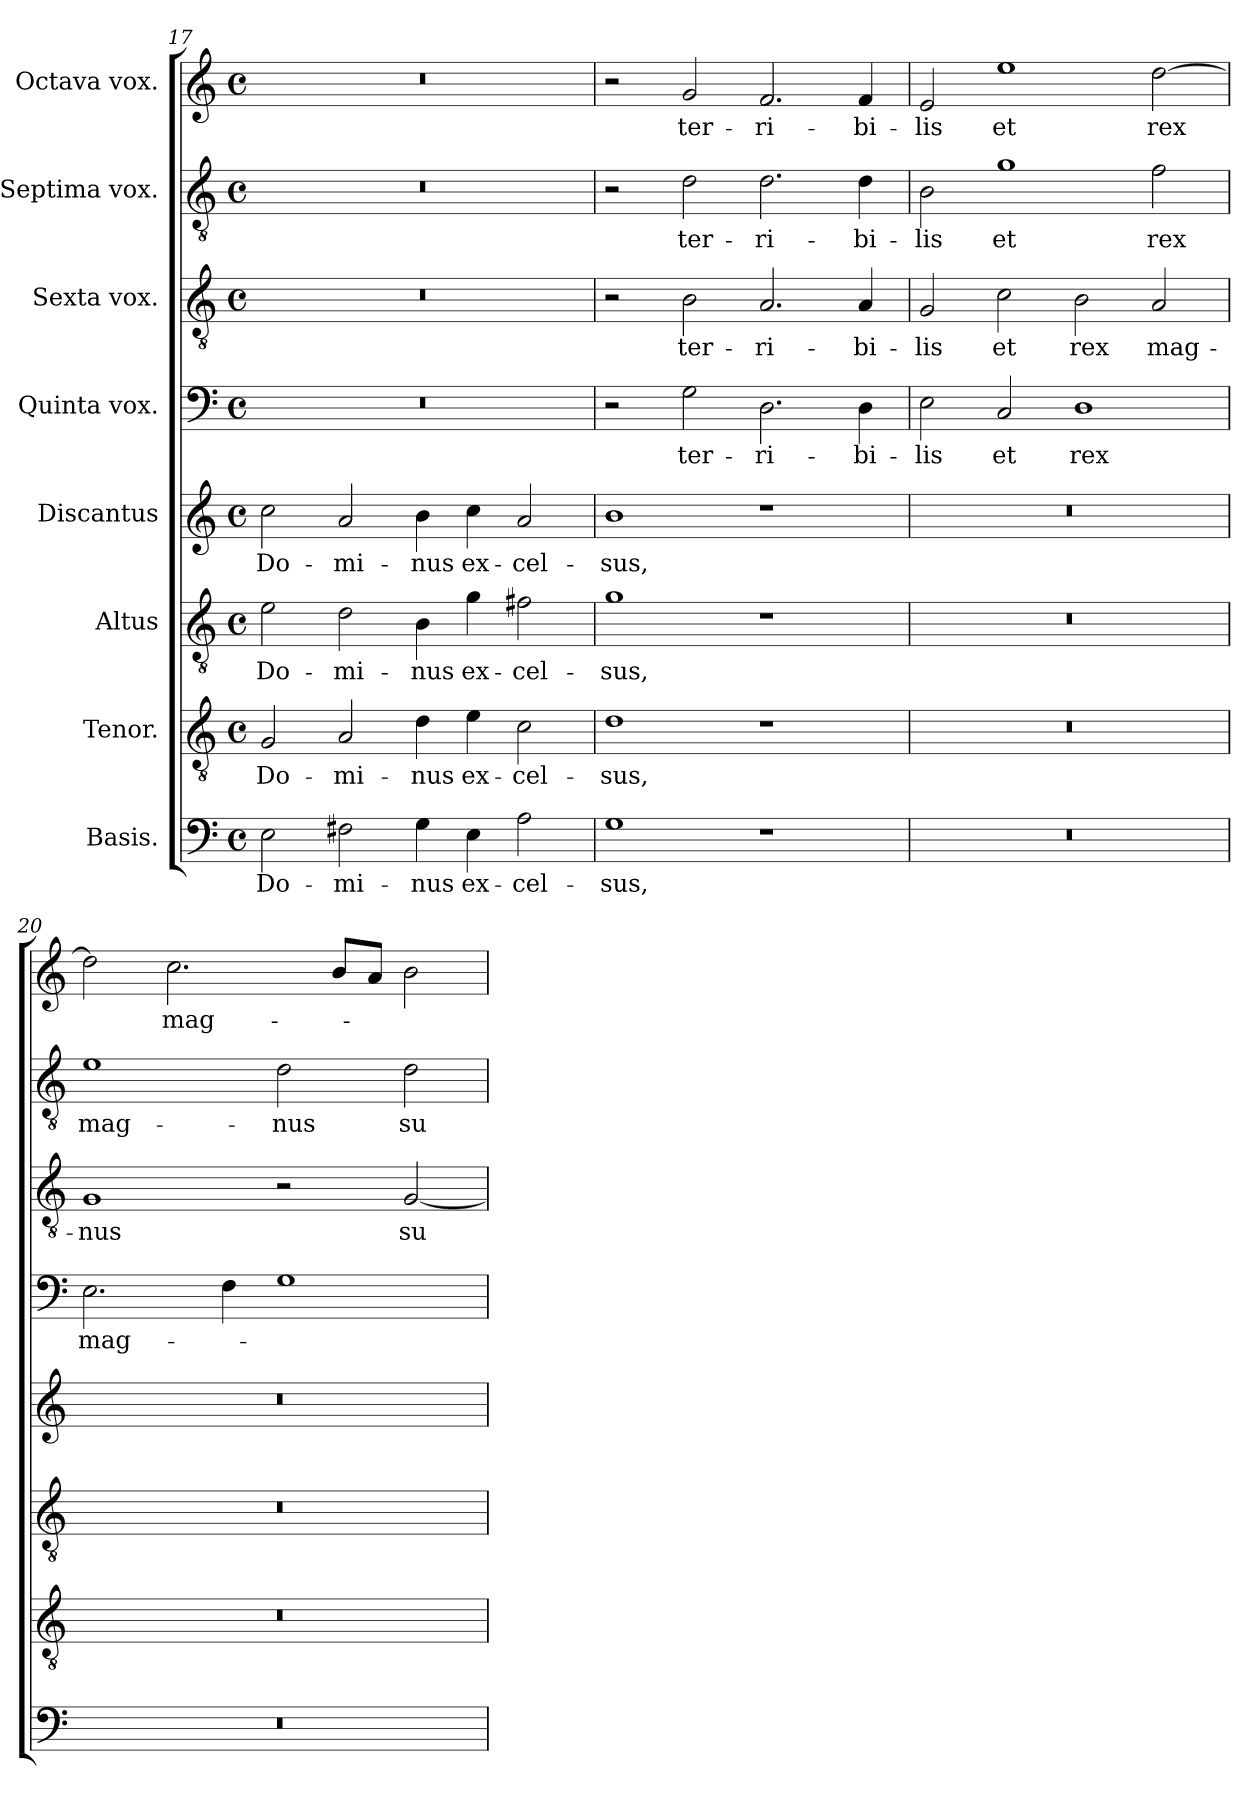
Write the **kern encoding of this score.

**kern	**text	**kern	**text	**kern	**text	**kern	**text	**kern	**text	**kern	**text	**kern	**text	**kern	**text
*part8	*part8	*part7	*part7	*part6	*part6	*part5	*part5	*part4	*part4	*part3	*part3	*part2	*part2	*part1	*part1
*staff8	*staff8	*staff7	*staff7	*staff6	*staff6	*staff5	*staff5	*staff4	*staff4	*staff3	*staff3	*staff2	*staff2	*staff1	*staff1
*I"Basis.	*	*I"Tenor.	*	*I"Altus	*	*I"Discantus	*	*I"Quinta vox.	*	*I"Sexta vox.	*	*I"Septima vox.	*	*I"Octava vox.	*
*clefF4	*	*clefGv2	*	*clefGv2	*	*clefG2	*	*clefF4	*	*clefGv2	*	*clefGv2	*	*clefG2	*
*k[]	*	*k[]	*	*k[]	*	*k[]	*	*k[]	*	*k[]	*	*k[]	*	*k[]	*
*M4/2	*	*M4/2	*	*M4/2	*	*M4/2	*	*M4/2	*	*M4/2	*	*M4/2	*	*M4/2	*
*met(c)	*	*met(c)	*	*met(c)	*	*met(c)	*	*met(c)	*	*met(c)	*	*met(c)	*	*met(c)	*
=17	=17	=17	=17	=17	=17	=17	=17	=17	=17	=17	=17	=17	=17	=17	=17
!	!LO:LY:b	!	!LO:LY:b	!	!LO:LY:b	!	!LO:LY:b	!	!	!	!	!	!	!	!
2E\	Do-	2G/	Do-	2e\	Do-	2cc\	Do-	0r	.	0r	.	0r	.	0r	.
!	!LO:LY:b	!	!LO:LY:b	!	!LO:LY:b	!	!LO:LY:b	!	!	!	!	!	!	!	!
2F#X\	-mi-	2A/	-mi-	2d\	-mi-	2a/	-mi-	.	.	.	.	.	.	.	.
!	!LO:LY:b	!	!LO:LY:b	!	!LO:LY:b	!	!LO:LY:b	!	!	!	!	!	!	!	!
4G\	-nus	4d\	-nus	4B\	-nus	4b\	-nus	.	.	.	.	.	.	.	.
!	!LO:LY:b	!	!LO:LY:b	!	!LO:LY:b	!	!LO:LY:b	!	!	!	!	!	!	!	!
4E\	ex-	4e\	ex-	4g\	ex-	4cc\	ex-	.	.	.	.	.	.	.	.
!	!LO:LY:b	!	!LO:LY:b	!	!LO:LY:b	!	!LO:LY:b	!	!	!	!	!	!	!	!
2A\	-cel-	2c\	-cel-	2f#X\	-cel-	2a/	-cel-	.	.	.	.	.	.	.	.
=18	=18	=18	=18	=18	=18	=18	=18	=18	=18	=18	=18	=18	=18	=18	=18
!	!LO:LY:b	!	!LO:LY:b	!	!LO:LY:b	!	!LO:LY:b	!	!	!	!	!	!	!	!
1G	-sus,	1d	-sus,	1g	-sus,	1b	-sus,	2r	.	2r	.	2r	.	2r	.
!	!	!	!	!	!	!	!	!	!LO:LY:b	!	!LO:LY:b	!	!LO:LY:b	!	!LO:LY:b
.	.	.	.	.	.	.	.	2G\	ter-	2B\	ter-	2d\	ter-	2g/	ter-
!	!	!	!	!	!	!	!	!	!LO:LY:b	!	!LO:LY:b	!	!LO:LY:b	!	!LO:LY:b
1r	.	1r	.	1r	.	1r	.	2.D\	-ri-	2.A/	-ri-	2.d\	-ri-	2.f/	-ri-
!	!	!	!	!	!	!	!	!	!LO:LY:b	!	!LO:LY:b	!	!LO:LY:b	!	!LO:LY:b
.	.	.	.	.	.	.	.	4D\	-bi-	4A/	-bi-	4d\	-bi-	4f/	-bi-
=19	=19	=19	=19	=19	=19	=19	=19	=19	=19	=19	=19	=19	=19	=19	=19
!	!	!	!	!	!	!	!	!	!LO:LY:b	!	!LO:LY:b	!	!LO:LY:b	!	!LO:LY:b
0r	.	0r	.	0r	.	0r	.	2E\	-lis	2G/	-lis	2B\	-lis	2e/	-lis
!	!	!	!	!	!	!	!	!	!LO:LY:b	!	!LO:LY:b	!	!LO:LY:b	!	!LO:LY:b
.	.	.	.	.	.	.	.	2C/	et	2c\	et	1g	et	1ee	et
!	!	!	!	!	!	!	!	!	!LO:LY:b	!	!LO:LY:b	!	!	!	!
.	.	.	.	.	.	.	.	1D	rex	2B\	rex	.	.	.	.
!	!	!	!	!	!	!	!	!	!	!	!LO:LY:b	!	!LO:LY:b	!	!LO:LY:b
.	.	.	.	.	.	.	.	.	.	2A/	mag-	2f\	rex	[2dd\	rex
=20	=20	=20	=20	=20	=20	=20	=20	=20	=20	=20	=20	=20	=20	=20	=20
!	!	!	!	!	!	!	!	!	!LO:LY:b	!	!LO:LY:b	!	!LO:LY:b	!	!
0r	.	0r	.	0r	.	0r	.	2.E\	mag-	1G	-nus	1e	mag-	2dd\]	.
!	!	!	!	!	!	!	!	!	!	!	!	!	!	!	!LO:LY:b
.	.	.	.	.	.	.	.	.	.	.	.	.	.	2.cc\	mag-
.	.	.	.	.	.	.	.	4F\	.	.	.	.	.	.	.
!	!	!	!	!	!	!	!	!	!	!	!	!	!LO:LY:b	!	!
.	.	.	.	.	.	.	.	1G	.	2r	.	2d\	-nus	.	.
.	.	.	.	.	.	.	.	.	.	.	.	.	.	8b/L	.
.	.	.	.	.	.	.	.	.	.	.	.	.	.	8a/J	.
!	!	!	!	!	!	!	!	!	!	!	!LO:LY:b	!	!LO:LY:b	!	!
.	.	.	.	.	.	.	.	.	.	[2G/	su-	2d\	su-	2b\	.
=	=	=	=	=	=	=	=	=	=	=	=	=	=	=	=
*-	*-	*-	*-	*-	*-	*-	*-	*-	*-	*-	*-	*-	*-	*-	*-
